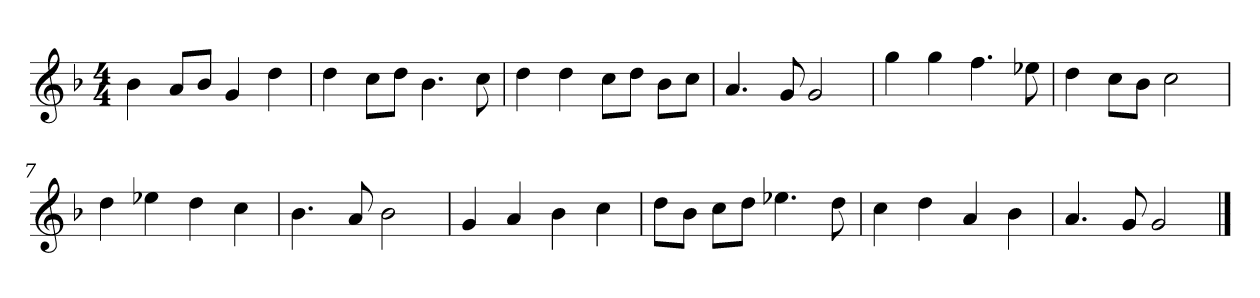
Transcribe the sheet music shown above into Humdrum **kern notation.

**kern
*part1
*staff1
*k[b-]
*M4/4
*MM120
=1
4b-
8aL
8b-J
4g
4dd
=2
4dd
8ccL
8ddJ
4.b-
8cc
=3
4dd
4dd
8ccL
8ddJ
8b-L
8ccJ
=4
4.a
8g
2g
=5
4gg
4gg
4.ff
8ee-X
=6
4dd
8ccL
8b-J
2cc
=7
4dd
4ee-X
4dd
4cc
=8
4.b-
8a
2b-
=9
4g
4a
4b-
4cc
=10
8ddL
8b-J
8ccL
8ddJ
4.ee-X
8dd
=11
4cc
4dd
4a
4b-
=12
4.a
8g
2g
==
*-
